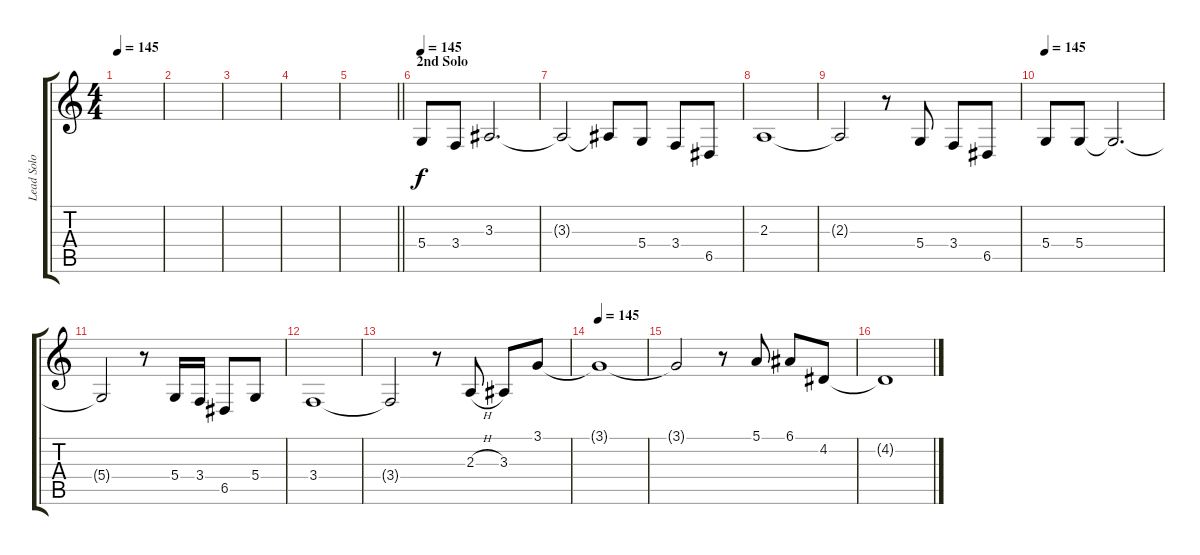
\track ("Lead Solo Guitar" "Lead Solo ") {instrument trumpet}
\staff {score tabs}
\tuning (E4 B3 G3 D3 A2 E2) {hide}
\ts (4 4)
\tempo 145
\clef g2
\ks c
|
|
|
|
\barLineRight lightlight
|
\section ("" "2nd Solo")
\tempo 145
5.4.8 3.4.8 3.3.2{d} |
3.3{t}.2 3.3{t}.8 5.4.8 3.4.8 6.5.8 |
2.3.1 |
2.3{t}.2 r.8 5.4.8{instrument trumpet} 3.4.8 6.5.8 |
\tempo 145
5.4.8 5.4.8 5.4{t}.2{d} |
5.4{t}.2 r.8 5.4.16{instrument trumpet} 3.4.16 6.5.8 5.4.8 |
3.4.1 |
3.4{t}.2 r.8 2.3{h}.8{instrument trumpet} 3.3.8 3.1.8 |
\tempo 145
3.1{t}.1 |
3.1{t}.2 r.8 5.1.8 6.1.8 4.2.8 |
4.2{t}.1
